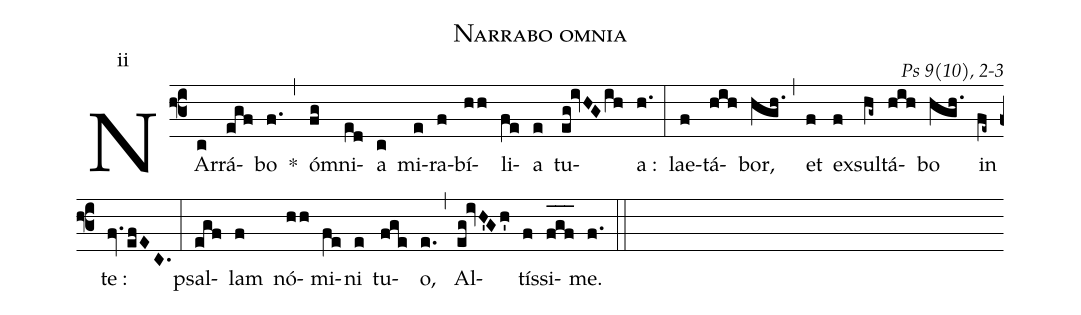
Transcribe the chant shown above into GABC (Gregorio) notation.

name:Narrabo omnia;
commentary: Ps 9(10), 2-3;
mode:ii;
%%
(f3) NAr(c)rá(egf)bo(f.) *(,) ó(fg)mni(ed)a(c) mi(e)ra(f)bí(hh)li(fe)a(e) tu(eg!ivHGih)a :(h.) (:) lae(f)tá(hih)bor,(hgh.) (,) et(f) ex(f)sul(hg~)tá(hih)bo(hgh.) in(fe~) te :(fv.efEC.) (:) psal(egf)lam(f) nó(hh)mi(fe)ni(e) tu(fge)o,(e.) (,) Al(eg!ivH'Gh')tís(f)si(f_[oh:h]g_[oh:h]f_[oh:h])me.(f.) (::)
